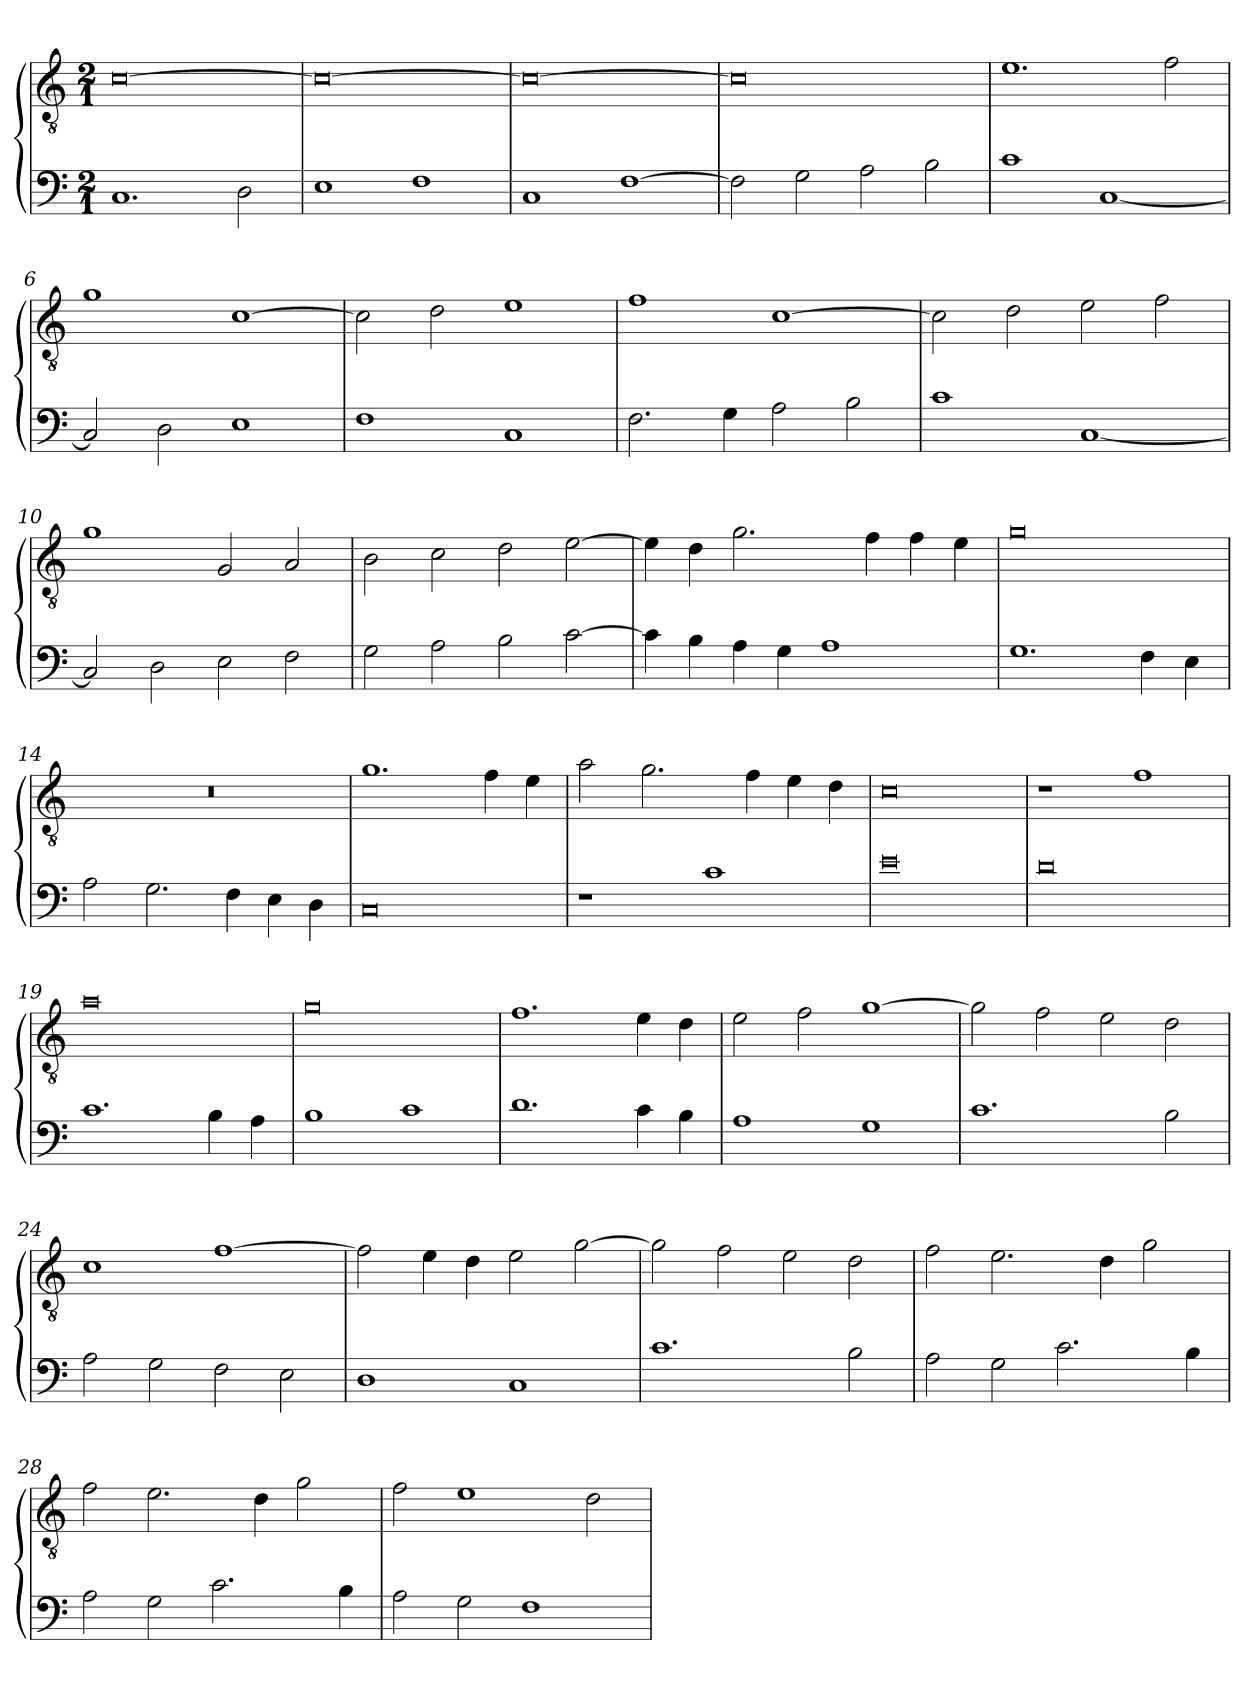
**kern	**kern
*part2	*part1
*staff2	*staff1
*clefF4	*clefGv2
*k[]	*k[]
*M2/1	*M2/1
=1	=1
1.C	[0c
2D	.
=2	=2
1E	0c_
1F	.
=3	=3
1C	0c_
[1F	.
=4	=4
2F]	0c]
2G	.
2A	.
2B	.
=5	=5
1c	1.e
[1C	.
.	2f
=6	=6
2C]	1g
2D	.
1E	[1c
=7	=7
1F	2c]
.	2d
1C	1e
=8	=8
2.F	1f
4G	.
2A	[1c
2B	.
=9	=9
1c	2c]
.	2d
[1C	2e
.	2f
=10	=10
2C]	1g
2D	.
2E	2G
2F	2A
=11	=11
2G	2B
2A	2c
2B	2d
[2c	[2e
=12	=12
4c]	4e]
4B	4d
4A	2.g
4G	.
1A	.
.	4f
.	4f
.	4e
=13	=13
1.G	0g
4F	.
4E	.
=14	=14
2A	0r
2.G	.
4F	.
4E	.
4D	.
=15	=15
0C	1.g
.	4f
.	4e
=16	=16
1r	2a
.	2.g
1c	.
.	4f
.	4e
.	4d
=17	=17
0e	0c
=18	=18
0d	1r
.	1f
=19	=19
1.c	0a
4B	.
4A	.
=20	=20
1B	0g
1c	.
=21	=21
1.d	1.f
4c	4e
4B	4d
=22	=22
1A	2e
.	2f
1G	[1g
=23	=23
1.c	2g]
.	2f
.	2e
2B	2d
=24	=24
2A	1c
2G	.
2F	[1f
2E	.
=25	=25
1D	2f]
.	4e
.	4d
1C	2e
.	[2g
=26	=26
1.c	2g]
.	2f
.	2e
2B	2d
=27	=27
2A	2f
2G	2.e
2.c	.
.	4d
.	2g
4B	.
=28	=28
2A	2f
2G	2.e
2.c	.
.	4d
.	2g
4B	.
=29	=29
2A	2f
2G	1e
1F	.
.	2d
=	=
*-	*-
